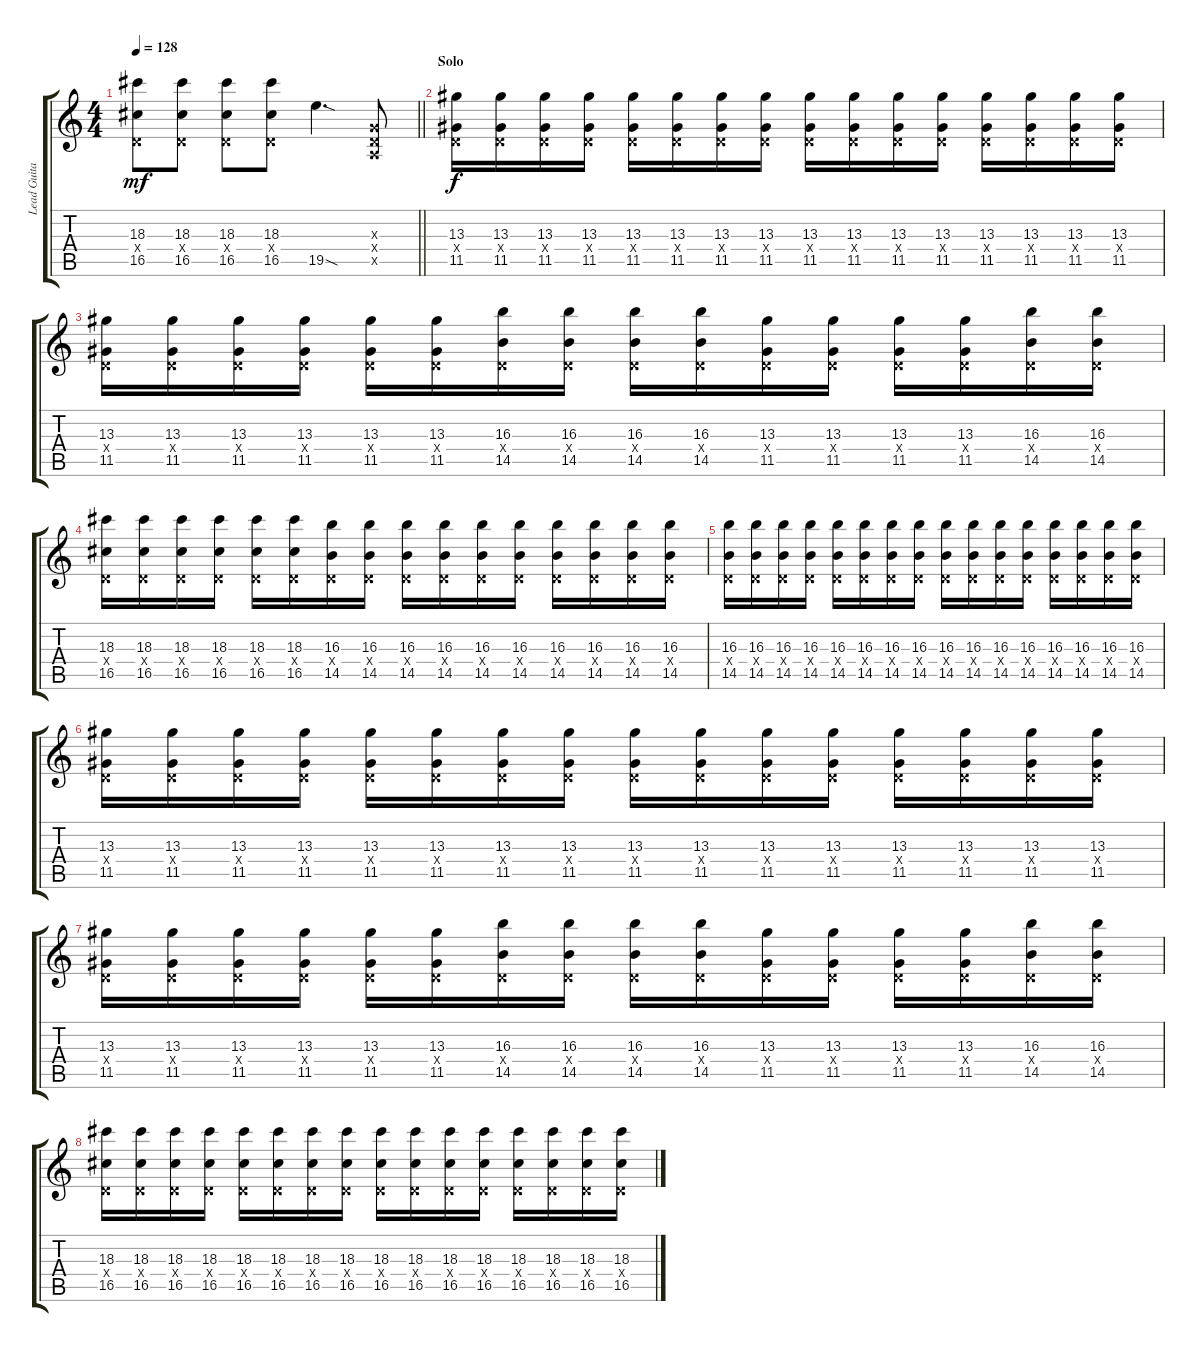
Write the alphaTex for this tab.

\track ("Lead Guitar" "Lead Guita") {instrument distortionguitar}
\staff {score tabs}
\tuning (E4 B3 G3 D3 A2 E2) {hide}
\ts (4 4)
\tempo 128
\clef g2
\barLineRight lightlight
\ks c
(18.3 0.4{x} 16.5).8{dy mf} (18.3 0.4{x} 16.5).8 (18.3 0.4{x} 16.5).8 (18.3 0.4{x} 16.5).8 19.5{sod}.4{d} (0.3{x} 0.4{x} 0.5{x}).8 |
\section ("" "Solo")
(13.3 0.4{x} 11.5).16{dy f} (13.3 0.4{x} 11.5).16 (13.3 0.4{x} 11.5).16 (13.3 0.4{x} 11.5).16 (13.3 0.4{x} 11.5).16 (13.3 0.4{x} 11.5).16 (13.3 0.4{x} 11.5).16 (13.3 0.4{x} 11.5).16 (13.3 0.4{x} 11.5).16 (13.3 0.4{x} 11.5).16 (13.3 0.4{x} 11.5).16 (13.3 0.4{x} 11.5).16 (13.3 0.4{x} 11.5).16 (13.3 0.4{x} 11.5).16 (13.3 0.4{x} 11.5).16 (13.3 0.4{x} 11.5).16 |
(13.3 0.4{x} 11.5).16 (13.3 0.4{x} 11.5).16 (13.3 0.4{x} 11.5).16 (13.3 0.4{x} 11.5).16 (13.3 0.4{x} 11.5).16 (13.3 0.4{x} 11.5).16 (16.3 0.4{x} 14.5).16 (16.3 0.4{x} 14.5).16 (16.3 0.4{x} 14.5).16 (16.3 0.4{x} 14.5).16 (13.3 0.4{x} 11.5).16 (13.3 0.4{x} 11.5).16 (13.3 0.4{x} 11.5).16 (13.3 0.4{x} 11.5).16 (16.3 0.4{x} 14.5).16 (16.3 0.4{x} 14.5).16 |
(18.3 0.4{x} 16.5).16 (18.3 0.4{x} 16.5).16 (18.3 0.4{x} 16.5).16 (18.3 0.4{x} 16.5).16 (18.3 0.4{x} 16.5).16 (18.3 0.4{x} 16.5).16 (16.3 0.4{x} 14.5).16 (16.3 0.4{x} 14.5).16 (16.3 0.4{x} 14.5).16 (16.3 0.4{x} 14.5).16 (16.3 0.4{x} 14.5).16 (16.3 0.4{x} 14.5).16 (16.3 0.4{x} 14.5).16 (16.3 0.4{x} 14.5).16 (16.3 0.4{x} 14.5).16 (16.3 0.4{x} 14.5).16 |
(16.3 0.4{x} 14.5).16 (16.3 0.4{x} 14.5).16 (16.3 0.4{x} 14.5).16 (16.3 0.4{x} 14.5).16 (16.3 0.4{x} 14.5).16 (16.3 0.4{x} 14.5).16 (16.3 0.4{x} 14.5).16 (16.3 0.4{x} 14.5).16 (16.3 0.4{x} 14.5).16 (16.3 0.4{x} 14.5).16 (16.3 0.4{x} 14.5).16 (16.3 0.4{x} 14.5).16 (16.3 0.4{x} 14.5).16 (16.3 0.4{x} 14.5).16 (16.3 0.4{x} 14.5).16 (16.3 0.4{x} 14.5).16 |
(13.3 0.4{x} 11.5).16 (13.3 0.4{x} 11.5).16 (13.3 0.4{x} 11.5).16 (13.3 0.4{x} 11.5).16 (13.3 0.4{x} 11.5).16 (13.3 0.4{x} 11.5).16 (13.3 0.4{x} 11.5).16 (13.3 0.4{x} 11.5).16 (13.3 0.4{x} 11.5).16 (13.3 0.4{x} 11.5).16 (13.3 0.4{x} 11.5).16 (13.3 0.4{x} 11.5).16 (13.3 0.4{x} 11.5).16 (13.3 0.4{x} 11.5).16 (13.3 0.4{x} 11.5).16 (13.3 0.4{x} 11.5).16 |
(13.3 0.4{x} 11.5).16 (13.3 0.4{x} 11.5).16 (13.3 0.4{x} 11.5).16 (13.3 0.4{x} 11.5).16 (13.3 0.4{x} 11.5).16 (13.3 0.4{x} 11.5).16 (16.3 0.4{x} 14.5).16 (16.3 0.4{x} 14.5).16 (16.3 0.4{x} 14.5).16 (16.3 0.4{x} 14.5).16 (13.3 0.4{x} 11.5).16 (13.3 0.4{x} 11.5).16 (13.3 0.4{x} 11.5).16 (13.3 0.4{x} 11.5).16 (16.3 0.4{x} 14.5).16 (16.3 0.4{x} 14.5).16 |
(18.3 0.4{x} 16.5).16 (18.3 0.4{x} 16.5).16 (18.3 0.4{x} 16.5).16 (18.3 0.4{x} 16.5).16 (18.3 0.4{x} 16.5).16 (18.3 0.4{x} 16.5).16 (18.3 0.4{x} 16.5).16 (18.3 0.4{x} 16.5).16 (18.3 0.4{x} 16.5).16 (18.3 0.4{x} 16.5).16 (18.3 0.4{x} 16.5).16 (18.3 0.4{x} 16.5).16 (18.3 0.4{x} 16.5).16 (18.3 0.4{x} 16.5).16 (18.3 0.4{x} 16.5).16 (18.3 0.4{x} 16.5).16
